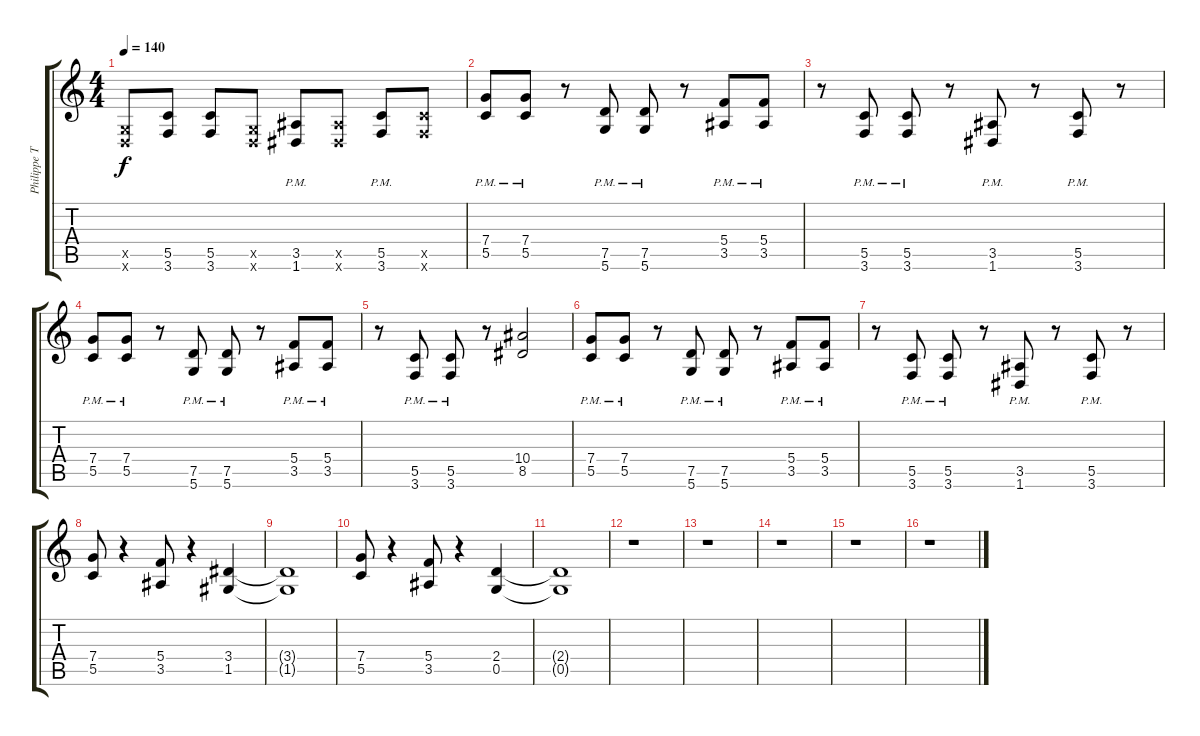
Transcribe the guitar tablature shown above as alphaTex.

\track ("Philippe T" "Philippe T") {instrument overdrivenguitar}
\staff {score tabs}
\tuning (D4 A3 F3 C3 G2 D2) {hide}
\ts (4 4)
\tempo 140
\clef g2
\ks c
(0.5{x} 0.6{x}).8{dy f} (5.5 3.6).8 (5.5 3.6).8 (0.5{x} 0.6{x}).8 (3.5{pm} 1.6{pm}).8 (3.5{x} 1.6{x}).8 (5.5{pm} 3.6{pm}).8 (5.5{x} 3.6{x}).8 |
(7.4{pm} 5.5{pm}).8 (7.4{pm} 5.5{pm}).8 r.8 (7.5{pm} 5.6{pm}).8 (7.5{pm} 5.6{pm}).8 r.8 (5.4{pm} 3.5{pm}).8 (5.4{pm} 3.5{pm}).8 |
r.8 (5.5{pm} 3.6{pm}).8 (5.5{pm} 3.6{pm}).8 r.8 (3.5{pm} 1.6{pm}).8 r.8 (5.5{pm} 3.6{pm}).8 r.8 |
(7.4{pm} 5.5{pm}).8 (7.4{pm} 5.5{pm}).8 r.8 (7.5{pm} 5.6{pm}).8 (7.5{pm} 5.6{pm}).8 r.8 (5.4{pm} 3.5{pm}).8 (5.4{pm} 3.5{pm}).8 |
r.8 (5.5{pm} 3.6{pm}).8 (5.5{pm} 3.6{pm}).8 r.8 (10.4 8.5).2 |
(7.4{pm} 5.5{pm}).8 (7.4{pm} 5.5{pm}).8 r.8 (7.5{pm} 5.6{pm}).8 (7.5{pm} 5.6{pm}).8 r.8 (5.4{pm} 3.5{pm}).8 (5.4{pm} 3.5{pm}).8 |
r.8 (5.5{pm} 3.6{pm}).8 (5.5{pm} 3.6{pm}).8 r.8 (3.5{pm} 1.6{pm}).8 r.8 (5.5{pm} 3.6{pm}).8 r.8 |
(7.4 5.5).8 r.4 (5.4 3.5).8 r.4 (3.4 1.5).4 |
(3.4{t} 1.5{t}).1 |
(7.4 5.5).8 r.4 (5.4 3.5).8 r.4 (2.4 0.5).4 |
(2.4{t} 0.5{t}).1 |
r.1 |
r.1 |
r.1 |
r.1 |
r.1
